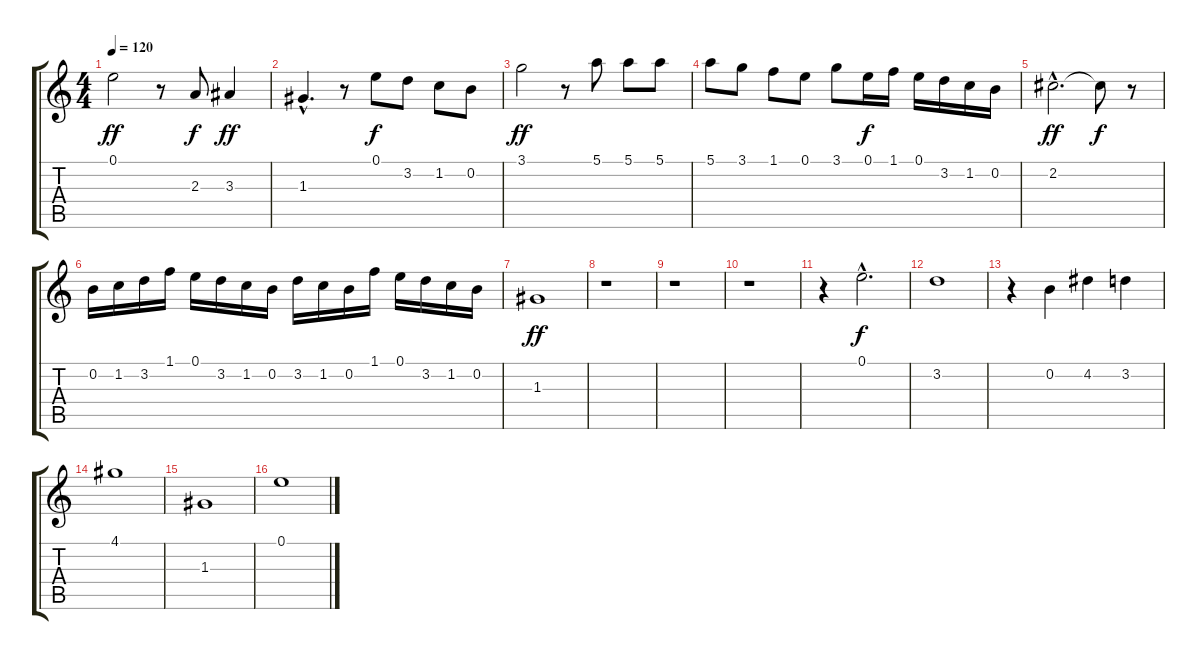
\track "" {instrument distortionguitar}
\staff {score tabs}
\tuning (E4 B3 G3 D3 A2 E2) {hide}
\ts (4 4)
\tempo 120
\clef g2
\ks c
0.1.2{dy ff} r.8 2.3.8{dy f} 3.3.4{dy ff} |
1.3{hac}.4{d} r.8 0.1.8{dy f} 3.2.8 1.2.8 0.2.8 |
3.1.2{dy ff} r.8 5.1.8 5.1.8 5.1.8 |
5.1.8 3.1.8 1.1.8 0.1.8 3.1.8 0.1.16{dy f} 1.1.16 0.1.16 3.2.16 1.2.16 0.2.16 |
2.2{hac}.2{d dy ff} 2.2{t}.8{dy f} r.8 |
0.2.16 1.2.16 3.2.16 1.1.16 0.1.16 3.2.16 1.2.16 0.2.16 3.2.16 1.2.16 0.2.16 1.1.16 0.1.16 3.2.16 1.2.16 0.2.16 |
1.3.1{dy ff} |
r.1 |
r.1 |
r.1 |
r.4 0.1{hac}.2{d dy f} |
3.2.1 |
r.4 0.2.4 4.2.4 3.2.4 |
4.1.1 |
1.3.1 |
0.1.1
